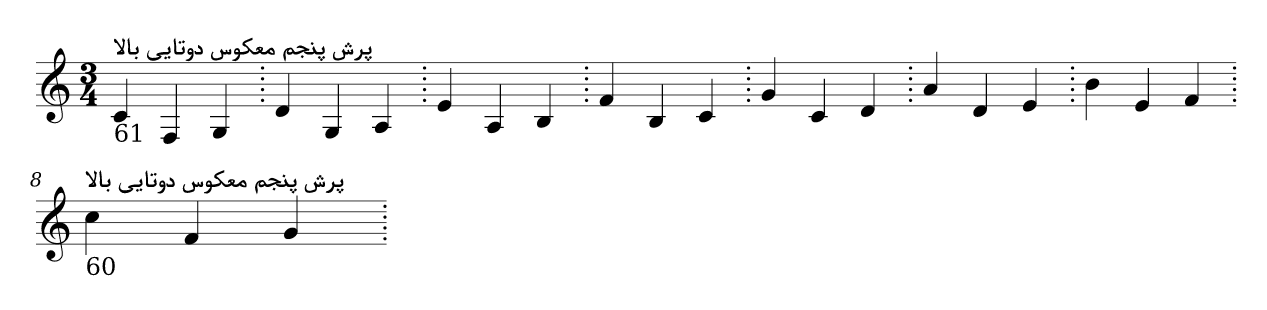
**kern
*part1
*staff1
!!LO:PB:g=z
*clefG2
*k[]
*C:
*M3/4
=1
!LO:TX:b:t=61
!LO:TX:a:t=پرش پنجم معکوس دوتایی بالا
4ci/
4Fi/
4Gi/
=2.
*k[]
*C:
4di/
4Gi/
4Ai/
=3.
*k[]
*C:
4ei/
4Ai/
4Bi/
!!LO:LB:g=z
=4.
*k[]
*C:
4fi/
4Bi/
4ci/
=5.
*k[]
*C:
4gi/
4ci/
4di/
=6.
*k[]
*C:
4ai/
4di/
4ei/
=7.
*k[]
*C:
4bi\
4ei/
4fi/
!!LO:LB:g=z
=8.
*k[]
*C:
!LO:TX:b:t=60
!LO:TX:a:t=پرش پنجم معکوس دوتایی بالا
4cci\
4fi/
4gi/
=.
*-
